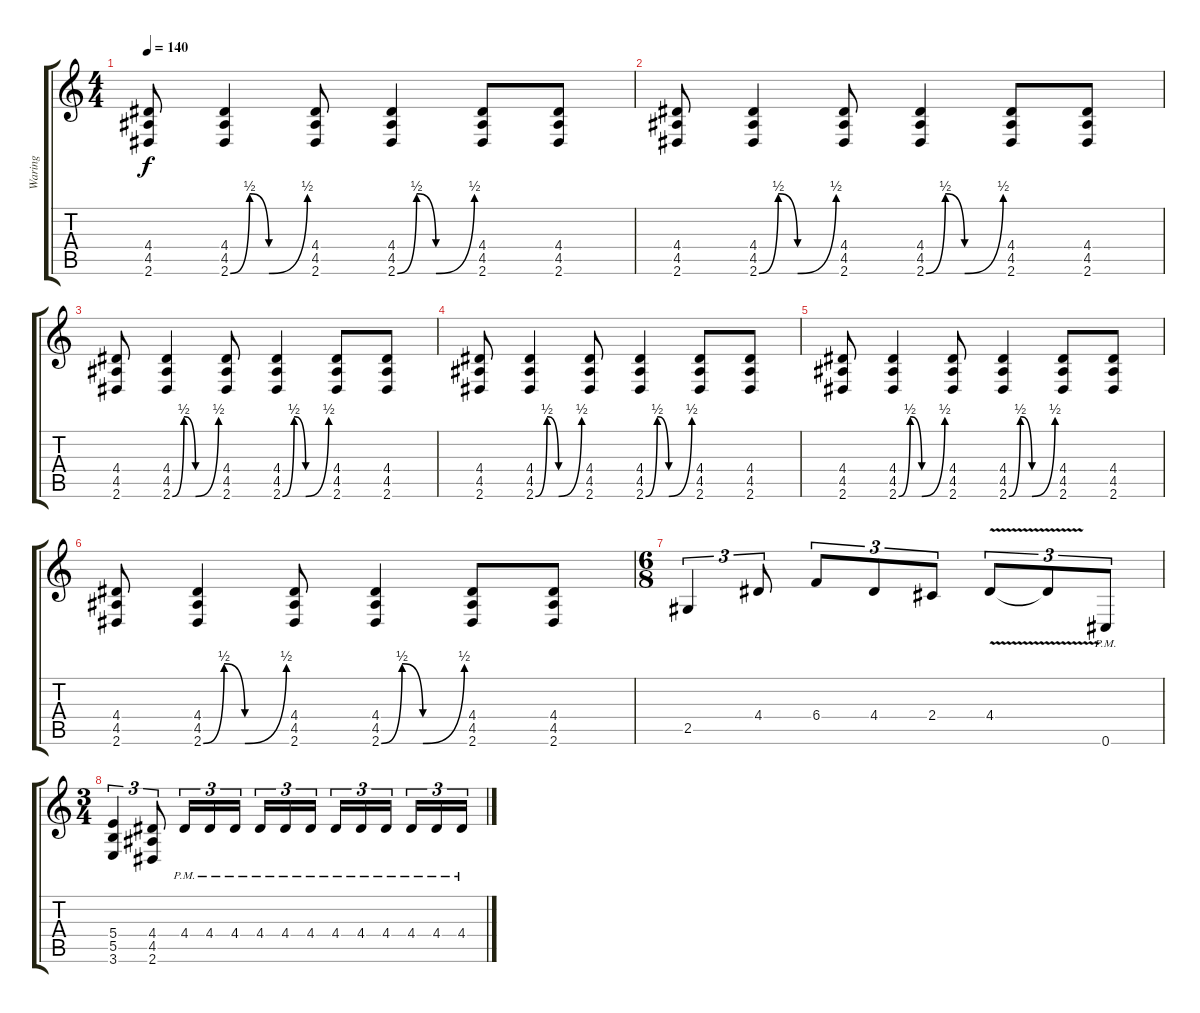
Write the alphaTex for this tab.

\track ("Waring" "Waring") {instrument distortionguitar}
\staff {score tabs}
\tuning (Db4 Ab3 E3 B2 Gb2 Db2) {hide}
\ts (4 4)
\tempo 140
\clef g2
\ks c
(4.4 4.5 2.6).8{dy f} (4.4 4.5 2.6{be (custom 0 0 15 2 30 0 60 2)}).4 (4.4 4.5 2.6).8 (4.4 4.5 2.6{be (custom 0 0 15 2 30 0 60 2)}).4 (4.4 4.5 2.6).8 (4.4 4.5 2.6).8 |
(4.4 4.5 2.6).8 (4.4 4.5 2.6{be (custom 0 0 15 2 30 0 60 2)}).4 (4.4 4.5 2.6).8 (4.4 4.5 2.6{be (custom 0 0 15 2 30 0 60 2)}).4 (4.4 4.5 2.6).8 (4.4 4.5 2.6).8 |
(4.4 4.5 2.6).8 (4.4 4.5 2.6{be (custom 0 0 15 2 30 0 60 2)}).4 (4.4 4.5 2.6).8 (4.4 4.5 2.6{be (custom 0 0 15 2 30 0 60 2)}).4 (4.4 4.5 2.6).8 (4.4 4.5 2.6).8 |
(4.4 4.5 2.6).8 (4.4 4.5 2.6{be (custom 0 0 15 2 30 0 60 2)}).4 (4.4 4.5 2.6).8 (4.4 4.5 2.6{be (custom 0 0 15 2 30 0 60 2)}).4 (4.4 4.5 2.6).8 (4.4 4.5 2.6).8 |
(4.4 4.5 2.6).8 (4.4 4.5 2.6{be (custom 0 0 15 2 30 0 60 2)}).4 (4.4 4.5 2.6).8 (4.4 4.5 2.6{be (custom 0 0 15 2 30 0 60 2)}).4 (4.4 4.5 2.6).8 (4.4 4.5 2.6).8 |
(4.4 4.5 2.6).8 (4.4 4.5 2.6{be (custom 0 0 15 2 30 0 60 2)}).4 (4.4 4.5 2.6).8 (4.4 4.5 2.6{be (custom 0 0 15 2 30 0 60 2)}).4 (4.4 4.5 2.6).8 (4.4 4.5 2.6).8 |
\ts (6 8)
2.5.4{tu (3 2)} 4.4.8{tu (3 2)} 6.4.8{tu (3 2)} 4.4.8{tu (3 2)} 2.4.8{tu (3 2)} 4.4{v}.8{tu (3 2)} 4.4{t}.8{tu (3 2)} 0.6{pm}.8{tu (3 2)} |
\ts (3 4)
(5.4 5.5 3.6).4{tu (3 2)} (4.4 4.5 2.6).8{tu (3 2)} 4.4{pm}.16{tu (3 2)} 4.4{pm}.16{tu (3 2)} 4.4{pm}.16{tu (3 2) beam splitsecondary} 4.4{pm}.16{tu (3 2)} 4.4{pm}.16{tu (3 2)} 4.4{pm}.16{tu (3 2)} 4.4{pm}.16{tu (3 2)} 4.4{pm}.16{tu (3 2)} 4.4{pm}.16{tu (3 2) beam splitsecondary} 4.4{pm}.16{tu (3 2)} 4.4{pm}.16{tu (3 2)} 4.4{pm}.16{tu (3 2)}
